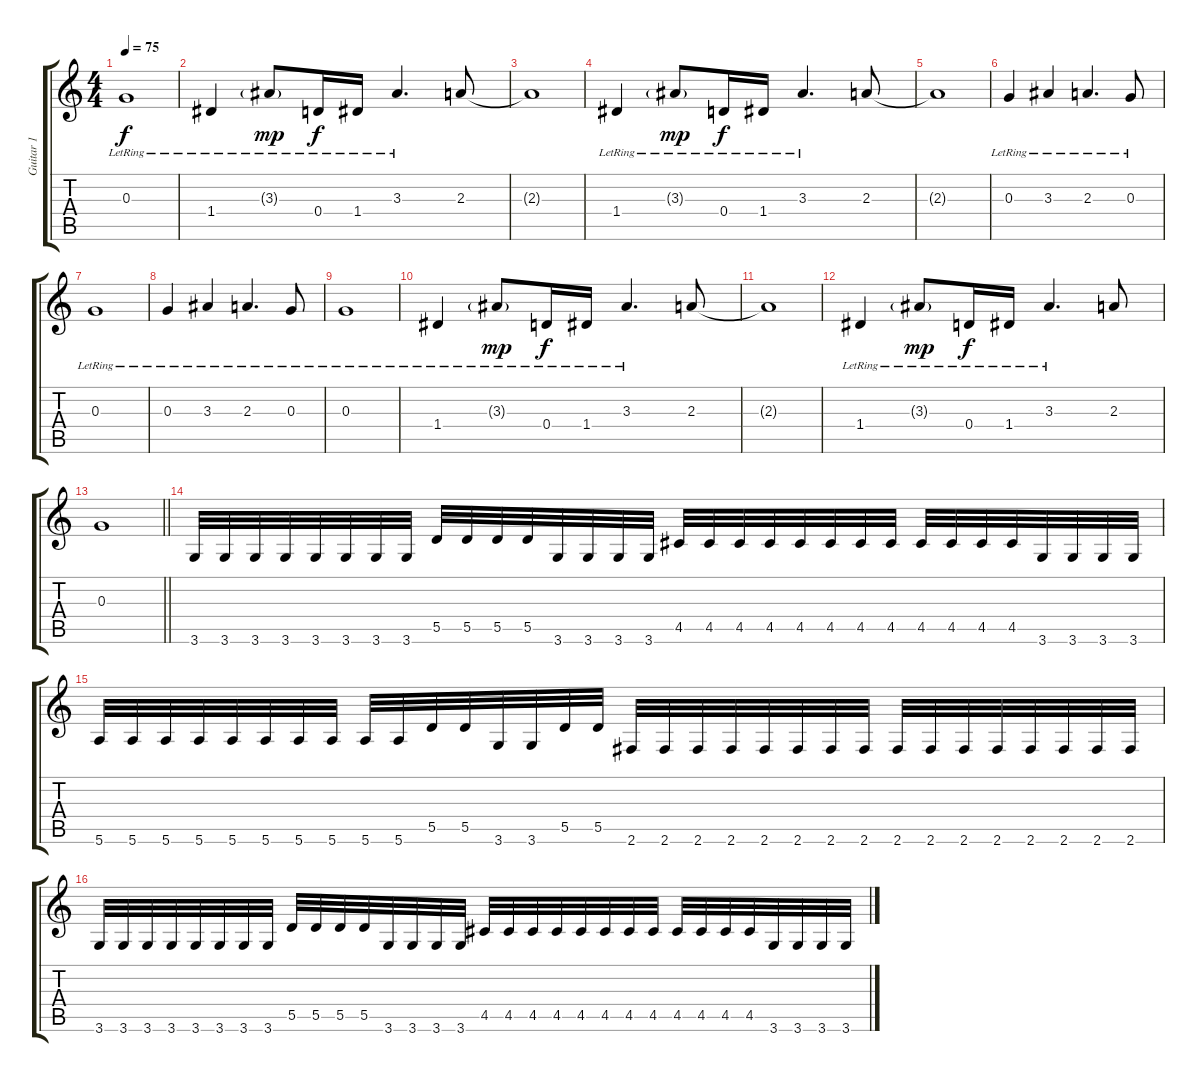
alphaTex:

\track ("Guitar 1" "Guitar 1") {instrument electricguitarjazz}
\staff {score tabs}
\tuning (E4 B3 G3 D3 A2 E2) {hide}
\ts (4 4)
\tempo 75
\clef g2
\ks c
0.3{lr}.1{dy f} |
1.4{lr}.4 3.3{g lr}.8{dy mp} 0.4{lr}.16{dy f} 1.4{lr}.16 3.3{lr}.4{d} 2.3.8 |
2.3{t}.1 |
1.4{lr}.4 3.3{g lr}.8{dy mp} 0.4{lr}.16{dy f} 1.4{lr}.16 3.3{lr}.4{d} 2.3.8 |
2.3{t}.1 |
0.3{lr}.4 3.3{lr}.4 2.3{lr}.4{d} 0.3{lr}.8 |
0.3{lr}.1 |
0.3{lr}.4 3.3{lr}.4 2.3{lr}.4{d} 0.3{lr}.8 |
0.3{lr}.1 |
1.4{lr}.4 3.3{g lr}.8{dy mp} 0.4{lr}.16{dy f} 1.4{lr}.16 3.3{lr}.4{d} 2.3.8 |
2.3{t}.1 |
1.4{lr}.4 3.3{g lr}.8{dy mp} 0.4{lr}.16{dy f} 1.4{lr}.16 3.3{lr}.4{d} 2.3.8 |
\barLineRight lightlight
0.3.1 |
\section ("" "")
3.6.32{instrument distortionguitar} 3.6.32 3.6.32 3.6.32 3.6.32 3.6.32 3.6.32 3.6.32 5.5.32 5.5.32 5.5.32 5.5.32 3.6.32 3.6.32 3.6.32 3.6.32 4.5.32 4.5.32 4.5.32 4.5.32 4.5.32 4.5.32 4.5.32 4.5.32 4.5.32 4.5.32 4.5.32 4.5.32 3.6.32 3.6.32 3.6.32 3.6.32 |
5.6.32 5.6.32 5.6.32 5.6.32 5.6.32 5.6.32 5.6.32 5.6.32 5.6.32 5.6.32 5.5.32 5.5.32 3.6.32 3.6.32 5.5.32 5.5.32 2.6.32 2.6.32 2.6.32 2.6.32 2.6.32 2.6.32 2.6.32 2.6.32 2.6.32 2.6.32 2.6.32 2.6.32 2.6.32 2.6.32 2.6.32 2.6.32 |
3.6.32 3.6.32 3.6.32 3.6.32 3.6.32 3.6.32 3.6.32 3.6.32 5.5.32 5.5.32 5.5.32 5.5.32 3.6.32 3.6.32 3.6.32 3.6.32 4.5.32 4.5.32 4.5.32 4.5.32 4.5.32 4.5.32 4.5.32 4.5.32 4.5.32 4.5.32 4.5.32 4.5.32 3.6.32 3.6.32 3.6.32 3.6.32
